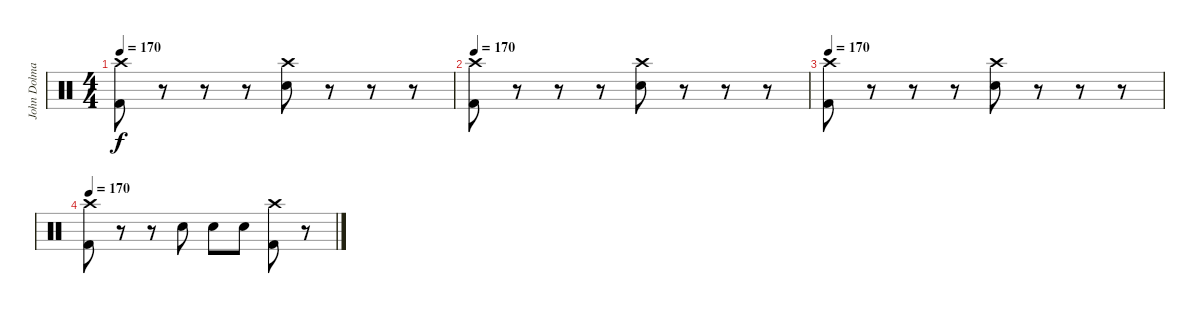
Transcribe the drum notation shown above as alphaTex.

\track ("John Dolmayan" "John Dolma") {instrument percussion}
\staff {score}
\articulation defaults
\ts (4 4)
\tempo 170
\clef neutral
\ks c
("Crash high (hit)" "Kick (hit) 2").8{dy f} r.8 r.8 r.8 ("Crash high (hit)" "Snare (hit) 2").8 r.8 r.8 r.8 |
\tempo 170
("Crash high (hit)" "Kick (hit) 2").8 r.8 r.8 r.8 ("Crash high (hit)" "Snare (hit) 2").8 r.8 r.8 r.8 |
\tempo 170
("Crash high (hit)" "Kick (hit) 2").8 r.8 r.8 r.8 ("Crash high (hit)" "Snare (hit) 2").8 r.8 r.8 r.8 |
\tempo 170
("Crash high (hit)" "Kick (hit) 2").8 r.8 r.8 "Snare (hit) 2".8 "Snare (hit) 2".8 "Snare (hit) 2".8 ("Crash high (hit)" "Kick (hit) 2").8 r.8
